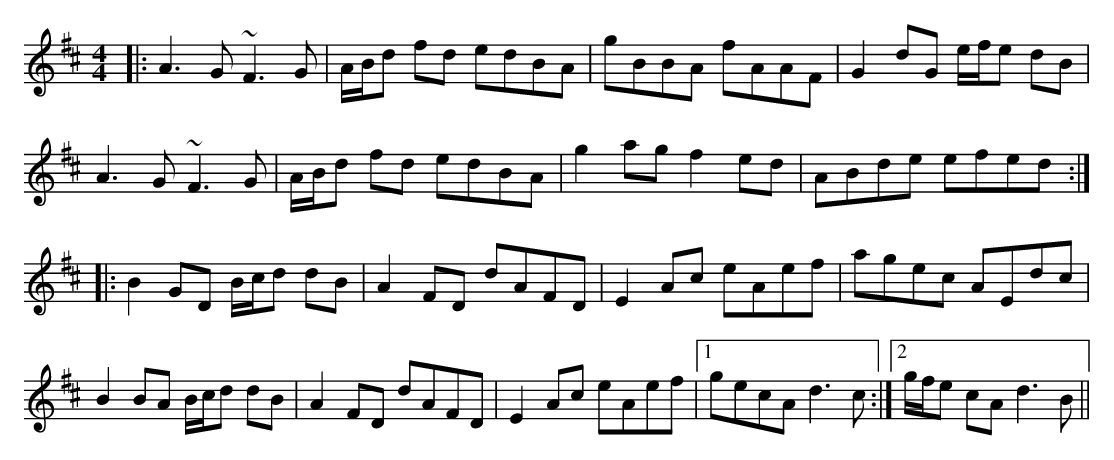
X:1
M:4/4
K:D
|:A3G ~F3G|A/B/d fd edBA|gBBA fAAF|G2 dG e/f/e dB|
A3G ~F3G|A/B/d fd edBA|g2 ag f2 ed|ABde efed:|
|:B2 GD B/c/d dB|A2 FD dAFD|E2 Ac eAef|agec AEdc|
B2 BA B/c/d dB|A2 FD dAFD|E2 Ac eAef|1 gecA d3c:|2 g/f/e cA d3B||
